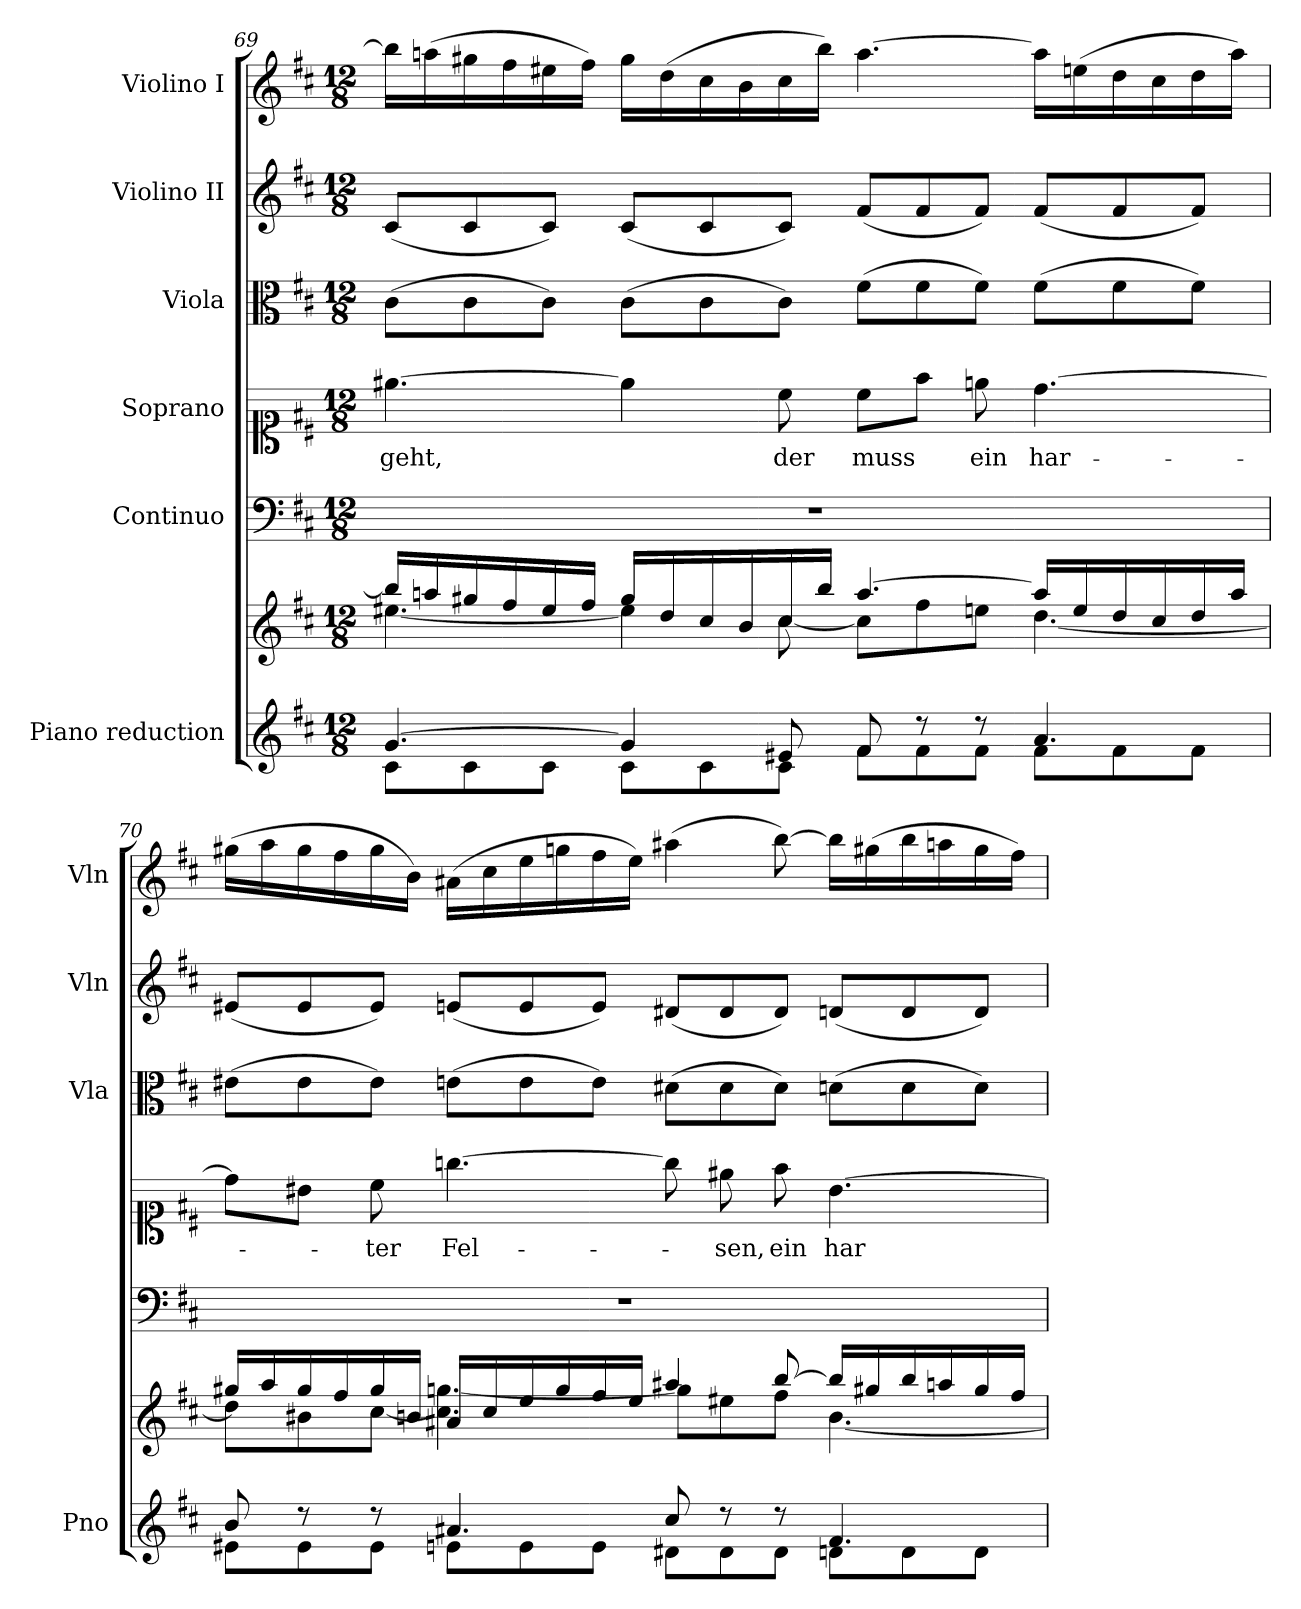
**kern	**kern	**kern	**kern	**text	**kern	**kern	**kern
*part6	*part6	*part5	*part4	*part4	*part3	*part2	*part1
*staff7	*staff6	*staff5	*staff4	*staff4	*staff3	*staff2	*staff1
*I"Piano reduction	*	*I"Continuo	*I"Soprano	*	*I"Viola	*I"Violino II	*I"Violino I
*I'Pno	*	*	*	*	*I'Vla	*I'Vln	*I'Vln
!!LO:PB:g=z
*clefG2	*clefG2	*clefF4	*clefC1	*	*clefC3	*clefG2	*clefG2
*k[f#c#]	*k[f#c#]	*k[f#c#]	*k[f#c#]	*	*k[f#c#]	*k[f#c#]	*k[f#c#]
*M12/8	*M12/8	*M12/8	*M12/8	*	*M12/8	*M12/8	*M12/8
=69	=69	=69	=69	=69	=69	=69	=69
*^	*^	*	*	*	*	*	*
!	!	!	!	!	!	!LO:LY:b	!	!	!
[4.g/	8c#\L	16bb/LL]	[4.ee#X\	1.r	[4.ee#X\	geht,	(>8c#\L	(<8c#/L	16bb\LL]
.	.	16aan/	.	.	.	.	.	.	(>16aan\
.	8c#\	16gg#X/	.	.	.	.	8c#\	8c#/	16gg#X\
.	.	16ff#/	.	.	.	.	.	.	16ff#\
.	8c#\J	16ee#/	.	.	.	.	8c#\J)	8c#/J)	16ee#X\
.	.	16ff#/JJ	.	.	.	.	.	.	16ff#\JJ)
4g/]	8c#\L	16gg#/LL	4ee#\]	.	4ee#\]	.	(>8c#\L	(<8c#/L	16gg#\LL
.	.	16dd/	.	.	.	.	.	.	(>16dd\
.	8c#\	16cc#/	.	.	.	.	8c#\	8c#/	16cc#\
.	.	16b/	.	.	.	.	.	.	16b\
!	!	!	!	!	!	!LO:LY:b	!	!	!
8e#X/	8c#\J	16cc#/	[8cc#\	.	8cc#\	der	8c#\J)	8c#/J)	16cc#\
.	.	16bb/JJ	.	.	.	.	.	.	16bb\JJ)
!	!	!	!	!	!	!LO:LY:b	!	!	!
8f#/	8f#\L	[4.aa/	8cc#\L]	.	8cc#\L	muss	(>8f#\L	(<8f#/L	[4.aa\
8r	8f#\	.	8ff#\	.	8ff#\J	.	8f#\	8f#/	.
!	!	!	!	!	!	!LO:LY:b	!	!	!
8r	8f#\J	.	8een\J	.	8een\	ein	8f#\J)	8f#/J)	.
!	!	!	!	!	!	!LO:LY:b	!	!	!
4.a/	8f#\L	16aa/LL]	[4.dd\	.	[4.dd\	har-	(>8f#\L	(<8f#/L	16aa\LL]
.	.	16ee/	.	.	.	.	.	.	(>16een\
.	8f#\	16dd/	.	.	.	.	8f#\	8f#/	16dd\
.	.	16cc#/	.	.	.	.	.	.	16cc#\
.	8f#\J	16dd/	.	.	.	.	8f#\J)	8f#/J)	16dd\
.	.	16aa/JJ	.	.	.	.	.	.	16aa\JJ)
=70	=70	=70	=70	=70	=70	=70	=70	=70	=70
8b/	8e#X\L	16gg#X/LL	8dd\L]	1.r	8dd\L]	.	(>8e#X\L	(<8e#X/L	(>16gg#X\LL
.	.	16aa/	.	.	.	.	.	.	16aa\
8r	8e#\	16gg#/	8b#X\	.	8b#X\J	.	8e#\	8e#/	16gg#\
.	.	16ff#/	.	.	.	.	.	.	16ff#\
!	!	!	!	!	!	!LO:LY:b	!	!	!
8r	8e#\J	16gg#/	[8cc#\J	.	8cc#\	-ter	8e#\J)	8e#/J)	16gg#\
.	.	16bn/JJ	.	.	.	.	.	.	16b\JJ)
!	!	!	!	!	!	!LO:LY:b	!	!	!
4.a#X/	8en\L	16a#X/LL	4.cc#\] [4.ggn\	.	[4.ggn\	Fel-	(>8en\L	(<8en/L	(>16a#X\LL
.	.	16cc#/	.	.	.	.	.	.	16cc#\
.	8e\	16ee/	.	.	.	.	8e\	8e/	16ee\
.	.	16gg/	.	.	.	.	.	.	16ggn\
.	8e\J	16ff#/	.	.	.	.	8e\J)	8e/J)	16ff#\
.	.	16ee/JJ	.	.	.	.	.	.	16ee\JJ)
8cc#/	8d#X\L	4aa#X/	8gg\L]	.	8gg\]	.	(>8d#X\L	(<8d#X/L	(>4aa#X\
!	!	!	!	!	!	!LO:LY:b	!	!	!
8r	8d#\	.	8ee#X\	.	8ee#X\	-sen,	8d#\	8d#/	.
!	!	!	!	!	!	!LO:LY:b	!	!	!
8r	8d#\J	[8bb/	8ff#\J	.	8ff#\	ein	8d#\J)	8d#/J)	[8bb\)
!	!	!	!	!	!	!LO:LY:b	!	!	!
4.f#/	8dn\L	16bb/LL]	[4.b\	.	[4.b#\	har-	(>8dn\L	(<8dn/L	16bb\LL]
.	.	16gg#X/	.	.	.	.	.	.	(>16gg#X\
.	8d\	16bb/	.	.	.	.	8d\	8d/	16bb\
.	.	16aan/	.	.	.	.	.	.	16aan\
.	8d\J	16gg#/	.	.	.	.	8d\J)	8d/J)	16gg#\
.	.	16ff#/JJ	.	.	.	.	.	.	16ff#\JJ)
*v	*v	*	*	*	*	*	*	*	*
*	*v	*v	*	*	*	*	*	*
=	=	=	=	=	=	=	=
*-	*-	*-	*-	*-	*-	*-	*-
